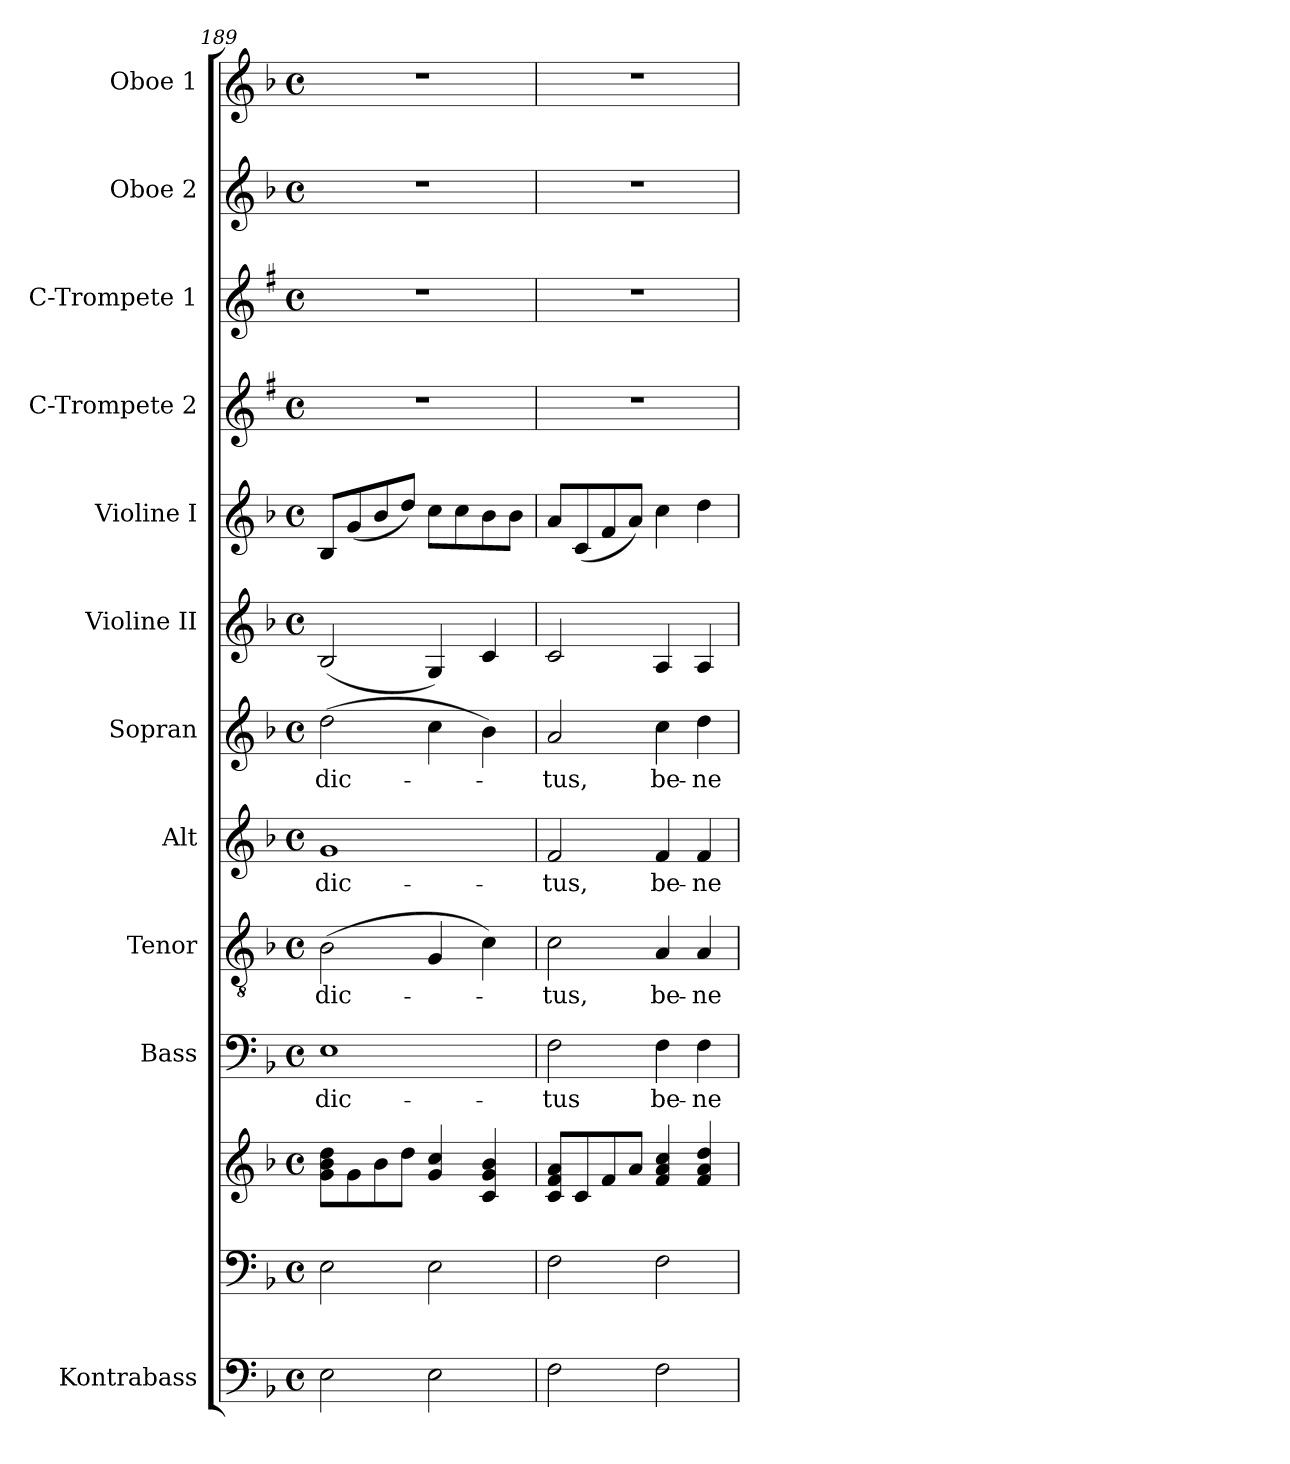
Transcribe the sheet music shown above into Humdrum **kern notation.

**kern	**kern	**kern	**kern	**text	**kern	**text	**kern	**text	**kern	**text	**kern	**kern	**kern	**kern	**kern	**kern
*part12	*part11	*part11	*part10	*part10	*part9	*part9	*part8	*part8	*part7	*part7	*part6	*part5	*part4	*part3	*part2	*part1
*staff13	*staff12	*staff11	*staff10	*staff10	*staff9	*staff9	*staff8	*staff8	*staff7	*staff7	*staff6	*staff5	*staff4	*staff3	*staff2	*staff1
*I"Kontrabass	*	*	*I"Bass	*	*I"Tenor	*	*I"Alt	*	*I"Sopran	*	*I"Violine II	*I"Violine I	*I"C-Trompete 2	*I"C-Trompete 1	*I"Oboe 2	*I"Oboe 1
*I'Kb.	*	*	*I'B.	*	*I'T.	*	*I'A.	*	*I'S.	*	*I'Vl. II	*I'Vl. I	*I'C Trp. 2	*I'C Trp. 1	*I'Ob. 2	*I'Ob. 1
*clefF4	*clefF4	*clefG2	*clefF4	*	*clefGv2	*	*clefG2	*	*clefG2	*	*clefG2	*clefG2	*clefG2	*clefG2	*clefG2	*clefG2
*ITrd7c12	*	*	*	*	*	*	*	*	*	*	*	*	*ITrd1c2	*ITrd1c2	*	*
*k[b-]	*k[b-]	*k[b-]	*k[b-]	*	*k[b-]	*	*k[b-]	*	*k[b-]	*	*k[b-]	*k[b-]	*k[b-]	*k[b-]	*k[b-]	*k[b-]
*F:	*F:	*F:	*F:	*	*F:	*	*F:	*	*F:	*	*F:	*F:	*F:	*F:	*F:	*F:
*M4/4	*M4/4	*M4/4	*M4/4	*	*M4/4	*	*M4/4	*	*M4/4	*	*M4/4	*M4/4	*M4/4	*M4/4	*M4/4	*M4/4
*met(c)	*met(c)	*met(c)	*met(c)	*	*met(c)	*	*met(c)	*	*met(c)	*	*met(c)	*met(c)	*met(c)	*met(c)	*met(c)	*met(c)
=189	=189	=189	=189	=189	=189	=189	=189	=189	=189	=189	=189	=189	=189	=189	=189	=189
!	!	!	!	!LO:LY:b	!	!LO:LY:b	!	!LO:LY:b	!	!LO:LY:b	!	!	!	!	!	!
2EE\	2E\	8g\ 8b-\ 8dd\L	1E	-dic-	(>2B-\	-dic-	1g	-dic-	(>2dd\	-dic-	(<2B-/	8B-/L	1r	1r	1r	1r
.	.	8g\	.	.	.	.	.	.	.	.	.	(<8g/	.	.	.	.
.	.	8b-\	.	.	.	.	.	.	.	.	.	8b-/	.	.	.	.
.	.	8dd\J	.	.	.	.	.	.	.	.	.	8dd/J)	.	.	.	.
2EE\	2E\	4g/ 4cc/	.	.	4G/	.	.	.	4cc\	.	4G/)	8cc\L	.	.	.	.
.	.	.	.	.	.	.	.	.	.	.	.	8cc\	.	.	.	.
.	.	4c/ 4g/ 4b-/	.	.	4c\)	.	.	.	4b-\)	.	4c/	8b-\	.	.	.	.
.	.	.	.	.	.	.	.	.	.	.	.	8b-\J	.	.	.	.
!!LO:PB:g=z
=190	=190	=190	=190	=190	=190	=190	=190	=190	=190	=190	=190	=190	=190	=190	=190	=190
!	!	!	!	!LO:LY:b	!	!LO:LY:b	!	!LO:LY:b	!	!LO:LY:b	!	!	!	!	!	!
2FF\	2F\	8c/ 8f/ 8a/L	2F\	-tus	2c\	-tus,	2f/	-tus,	2a/	-tus,	2c/	8a/L	1r	1r	1r	1r
.	.	8c/	.	.	.	.	.	.	.	.	.	(<8c/	.	.	.	.
.	.	8f/	.	.	.	.	.	.	.	.	.	8f/	.	.	.	.
.	.	8a/J	.	.	.	.	.	.	.	.	.	8a/J)	.	.	.	.
!	!	!	!	!LO:LY:b	!	!LO:LY:b	!	!LO:LY:b	!	!LO:LY:b	!	!	!	!	!	!
2FF\	2F\	4f/ 4a/ 4cc/	4F\	be-	4A/	be-	4f/	be-	4cc\	be-	4A/	4cc\	.	.	.	.
!	!	!	!	!LO:LY:b	!	!LO:LY:b	!	!LO:LY:b	!	!LO:LY:b	!	!	!	!	!	!
.	.	4f/ 4a/ 4dd/	4F\	-ne-	4A/	-ne-	4f/	-ne-	4dd\	-ne-	4A/	4dd\	.	.	.	.
=	=	=	=	=	=	=	=	=	=	=	=	=	=	=	=	=
*-	*-	*-	*-	*-	*-	*-	*-	*-	*-	*-	*-	*-	*-	*-	*-	*-
